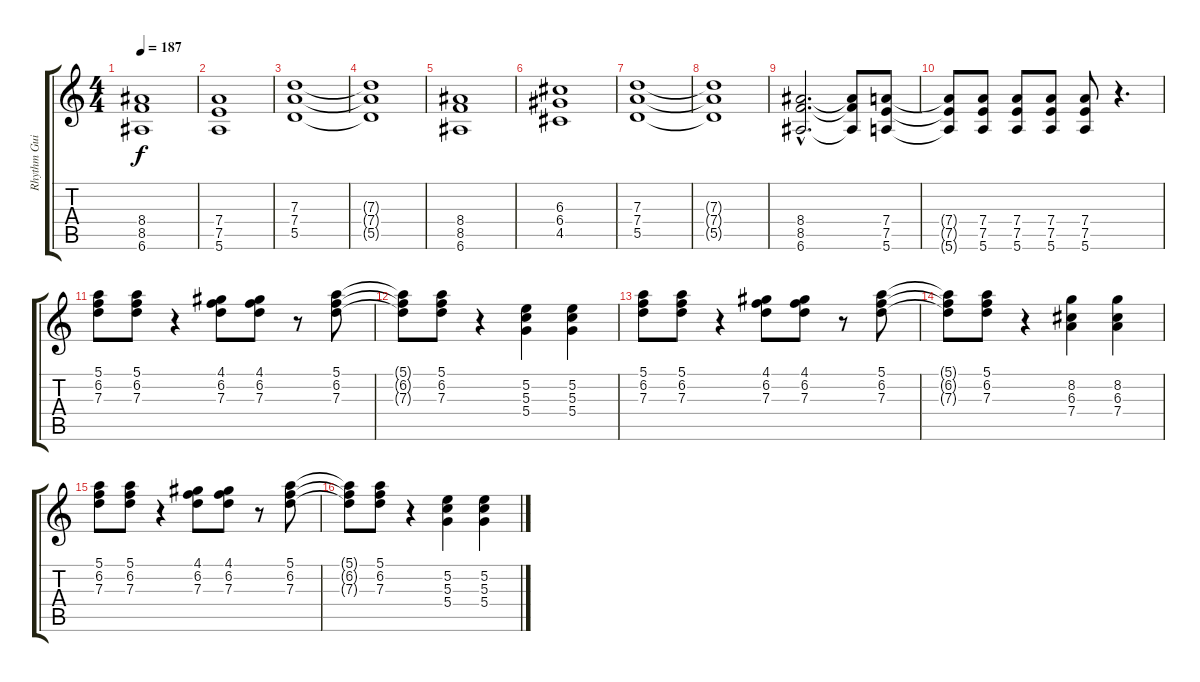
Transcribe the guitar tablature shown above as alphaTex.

\track ("Rhythm Guitar" "Rhythm Gui") {instrument distortionguitar}
\staff {score tabs}
\tuning (E4 B3 G3 D3 A2 E2) {hide}
\ts (4 4)
\tempo 187
\clef g2
\ks c
(8.4 8.5 6.6).1{dy f} |
(7.4 7.5 5.6).1 |
(7.3 7.4 5.5).1 |
(7.3{t} 7.4{t} 5.5{t}).1 |
(8.4 8.5 6.6).1 |
(6.3 6.4 4.5).1 |
(7.3 7.4 5.5).1 |
(7.3{t} 7.4{t} 5.5{t}).1 |
(8.4{hac} 8.5{hac} 6.6{hac}).2{d} (8.4{t} 8.5{t} 6.6{t}).8 (7.4 7.5 5.6).8 |
(7.4{t} 7.5{t} 5.6{t}).8 (7.4 7.5 5.6).8 (7.4 7.5 5.6).8 (7.4 7.5 5.6).8 (7.4 7.5 5.6).8 r.4{d} |
(5.1 6.2 7.3).8 (5.1 6.2 7.3).8 r.4 (4.1 6.2 7.3).8 (4.1 6.2 7.3).8 r.8 (5.1 6.2 7.3).8 |
(5.1{t} 6.2{t} 7.3{t}).8 (5.1 6.2 7.3).8 r.4 (5.2 5.3 5.4).4 (5.2 5.3 5.4).4 |
(5.1 6.2 7.3).8 (5.1 6.2 7.3).8 r.4 (4.1 6.2 7.3).8 (4.1 6.2 7.3).8 r.8 (5.1 6.2 7.3).8 |
(5.1{t} 6.2{t} 7.3{t}).8 (5.1 6.2 7.3).8 r.4 (8.2 6.3 7.4).4 (8.2 6.3 7.4).4 |
(5.1 6.2 7.3).8 (5.1 6.2 7.3).8 r.4 (4.1 6.2 7.3).8 (4.1 6.2 7.3).8 r.8 (5.1 6.2 7.3).8 |
(5.1{t} 6.2{t} 7.3{t}).8 (5.1 6.2 7.3).8 r.4 (5.2 5.3 5.4).4 (5.2 5.3 5.4).4
